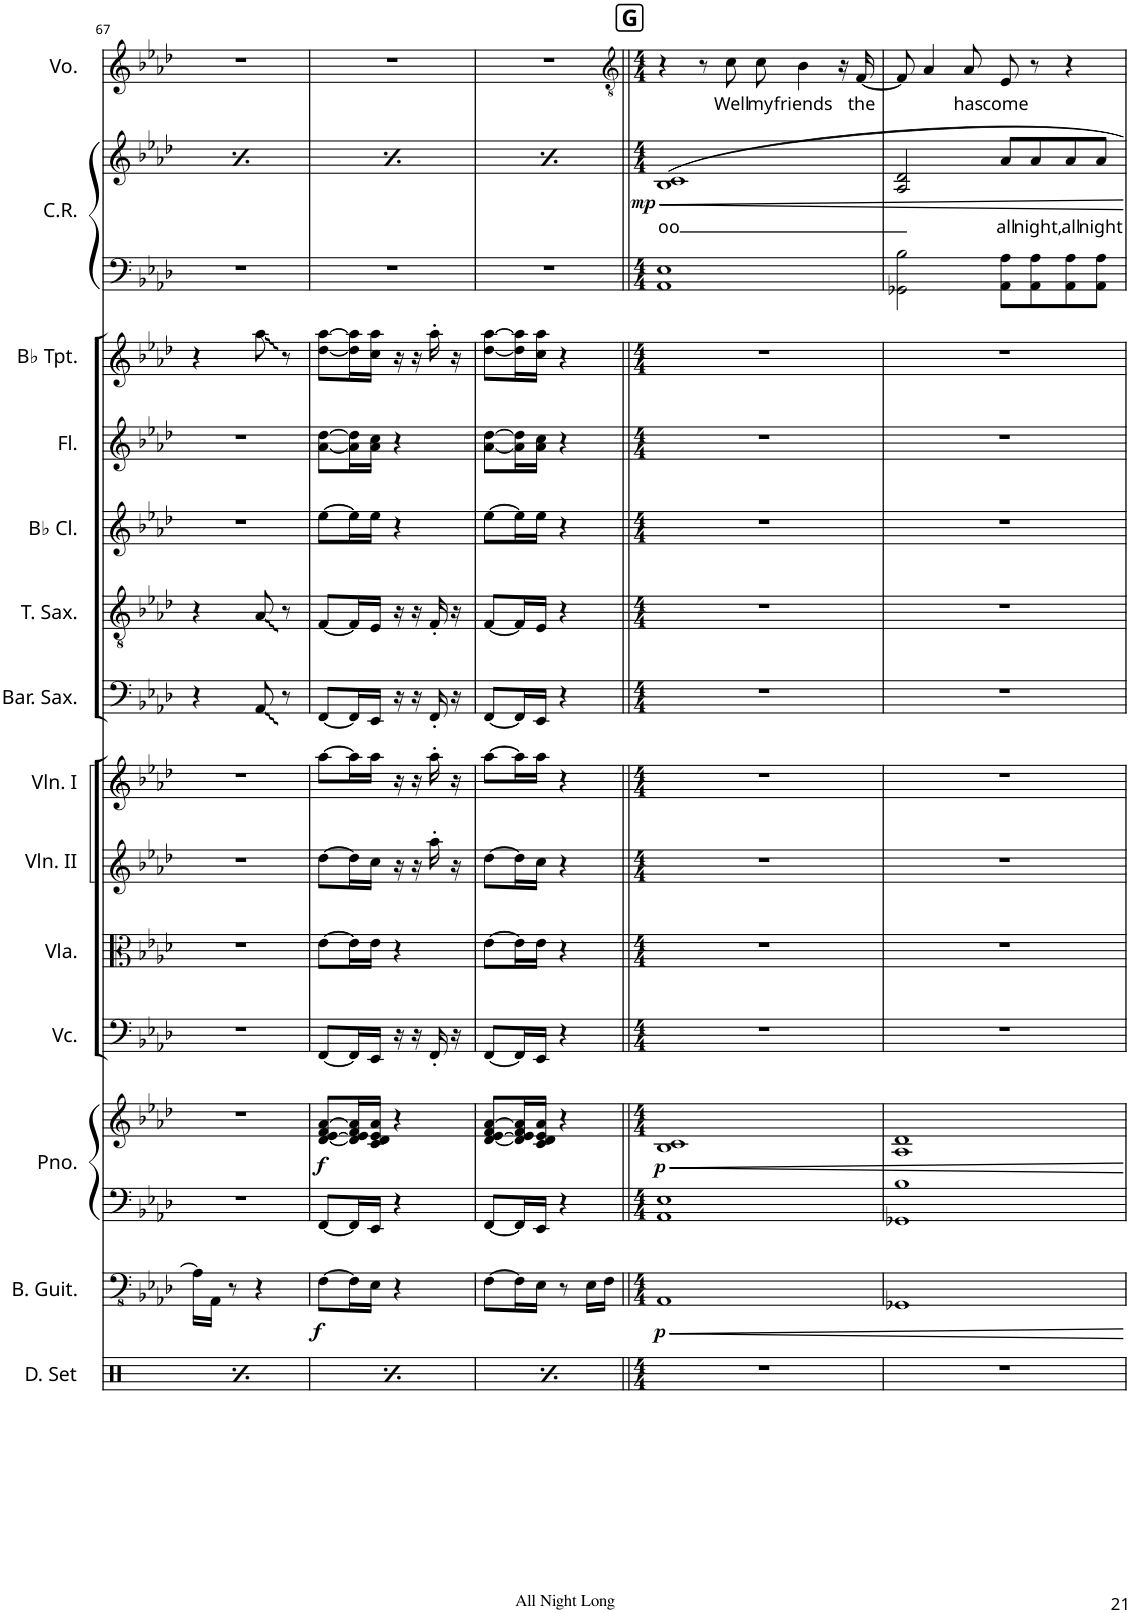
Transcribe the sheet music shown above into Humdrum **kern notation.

**kern	**kern	**dynam	**kern	**kern	**dynam	**kern	**kern	**kern	**kern	**kern	**kern	**kern	**kern	**kern	**kern	**kern	**text	**dynam	**kern	**text
*part14	*part13	*part13	*part12	*part12	*part12	*part11	*part10	*part9	*part8	*part7	*part6	*part5	*part4	*part3	*part2	*part2	*part2	*part2	*part1	*part1
*staff16	*staff15	*staff15	*staff14	*staff13	*staff13/14	*staff12	*staff11	*staff10	*staff9	*staff8	*staff7	*staff6	*staff5	*staff4	*staff3	*staff2	*staff2	*staff2/3	*staff1	*staff1
*I"Drumset	*I"Bass Guitar	*	*I"Piano	*	*	*I"Violoncello	*I"Viola	*I"Violin II	*I"Violin I	*I"Baritone Saxophone	*I"Tenor Saxophone	*I"Bb Clarinet	*I"Flute	*I"Bb Trumpet	*I"Choir Reduction	*	*	*	*I"Voice	*
*I'D. Set	*I'B. Guit.	*	*I'Pno.	*	*	*I'Vc.	*I'Vla.	*I'Vln. II	*I'Vln. I	*I'Bar. Sax.	*I'T. Sax.	*I'Bb Cl.	*I'Fl.	*I'Bb Tpt.	*I'C.R.	*	*	*	*I'Vo.	*
!!LO:PB:g=z
*clefX	*clefFv4	*	*clefF4	*clefG2	*	*clefF4	*clefC3	*clefG2	*clefG2	*clefF4	*clefGv2	*clefG2	*clefG2	*clefG2	*clefF4	*clefG2	*	*	*clefG2	*
*	*	*	*	*	*	*	*	*	*	*ITrd12c21	*ITrd8c14	*ITrd1c2	*	*ITrd1c2	*	*	*	*	*	*
*k[]	*k[b-e-a-d-]	*	*k[b-e-a-d-]	*k[b-e-a-d-]	*	*k[b-e-a-d-]	*k[b-e-a-d-]	*k[b-e-a-d-]	*k[b-e-a-d-]	*k[b-e-a-d-]	*k[b-e-a-d-]	*k[b-e-a-d-]	*k[b-e-a-d-]	*k[b-e-a-d-]	*k[b-e-a-d-]	*k[b-e-a-d-]	*	*	*k[b-e-a-d-]	*
*M2/4	*M2/4	*	*M2/4	*M2/4	*	*M2/4	*M2/4	*M2/4	*M2/4	*M2/4	*M2/4	*M2/4	*M2/4	*M2/4	*M2/4	*M2/4	*	*	*M2/4	*
=67	=67	=67	=67	=67	=67	=67	=67	=67	=67	=67	=67	=67	=67	=67	=67	=67	=67	=67	=67	=67
4Rf\	16AA-\LL]	.	2r	2r	.	2r	2r	2r	2r	4r	4r	2r	2r	4r	2r	4r	.	.	2r	.
.	16AAA-\JJ	.	.	.	.	.	.	.	.	.	.	.	.	.	.	.	.	.	.	.
.	8r	.	.	.	.	.	.	.	.	.	.	.	.	.	.	.	.	.	.	.
4r	4r	.	.	.	.	.	.	.	.	8AA-/	8A-/	.	.	8aa-\	.	4a-/	.	.	.	.
.	.	.	.	.	.	.	.	.	.	8r	8r	.	.	8r	.	.	.	.	.	.
=68	=68	=68	=68	=68	=68	=68	=68	=68	=68	=68	=68	=68	=68	=68	=68	=68	=68	=68	=68	=68
!	!	!LO:DY:b	!	!	!LO:DY:a=2	!	!	!	!	!	!	!	!	!	!	!	!	!	!	!
4Rf\	[8FF\L	f	[8FF/L	[8d-/ [8e-/ 8f/ [8a-/L	f	[8FF/L	[8e-\L	[8dd-\L	[8aa-\L	[8FF/L	[8F/L	[8ee-\L	[8a-\ [8dd-\L	[8dd-\ [8aa-\L	2r	4r	.	.	2r	.
.	16FF\L]	.	16FF/L]	16d-/] 16e-/] 16f/ 16a-/]L	.	16FF/L]	16e-\L]	16dd-\L]	16aa-\L]	16FF/L]	16F/L]	16ee-\L]	16a-\] 16dd-\]L	16dd-\] 16aa-\]L	.	.	.	.	.	.
.	16EE-\JJ	.	16EE-/JJ	16c/ 16d-/ 16e-/ 16a-/JJ	.	16EE-/JJ	16e-\JJ	16cc\JJ	16aa-\JJ	16EE-/JJ	16E-/JJ	16ee-\JJ	16a-\ 16cc\JJ	16cc\ 16aa-\JJ	.	.	.	.	.	.
4r	4r	.	4r	4r	.	16r	4r	16r	16r	16r	16r	4r	4r	16r	.	4a-/	.	.	.	.
.	.	.	.	.	.	16r	.	16r	16r	16r	16r	.	.	16r	.	.	.	.	.	.
.	.	.	.	.	.	16FF'/	.	16aa-'\	16aa-'\	16FF'/	16F'/	.	.	16aa-'\	.	.	.	.	.	.
.	.	.	.	.	.	16r	.	16r	16r	16r	16r	.	.	16r	.	.	.	.	.	.
=69	=69	=69	=69	=69	=69	=69	=69	=69	=69	=69	=69	=69	=69	=69	=69	=69	=69	=69	=69	=69
4Rf\	[8FF\L	.	[8FF/L	[8d-/ [8e-/ 8f/ [8a-/L	.	[8FF/L	[8e-\L	[8dd-\L	[8aa-\L	[8FF/L	[8F/L	[8ee-\L	[8a-\ [8dd-\L	[8dd-\ [8aa-\L	2r	4r	.	.	2r	.
.	16FF\L]	.	16FF/L]	16d-/] 16e-/] 16f/ 16a-/]L	.	16FF/L]	16e-\L]	16dd-\L]	16aa-\L]	16FF/L]	16F/L]	16ee-\L]	16a-\] 16dd-\]L	16dd-\] 16aa-\]L	.	.	.	.	.	.
.	16EE-\JJ	.	16EE-/JJ	16c/ 16d-/ 16e-/ 16a-/JJ	.	16EE-/JJ	16e-\JJ	16cc\JJ	16aa-\JJ	16EE-/JJ	16E-/JJ	16ee-\JJ	16a-\ 16cc\JJ	16cc\ 16aa-\JJ	.	.	.	.	.	.
4r	8r	.	4r	4r	.	4r	4r	4r	4r	4r	4r	4r	4r	4r	.	4a-/	.	.	.	.
.	16EE-\LL	.	.	.	.	.	.	.	.	.	.	.	.	.	.	.	.	.	.	.
.	16FF\JJ	.	.	.	.	.	.	.	.	.	.	.	.	.	.	.	.	.	.	.
!!LO:REH:place=s1:a:B:cj:fs=14:t=G
=70||	=70||	=70||	=70||	=70||	=70||	=70||	=70||	=70||	=70||	=70||	=70||	=70||	=70||	=70||	=70||	=70||	=70||	=70||	=70||	=70||
*	*	*	*	*	*	*	*	*	*	*	*	*	*	*	*	*	*	*	*clefGv2	*
*M4/4	*M4/4	*	*M4/4	*M4/4	*	*M4/4	*M4/4	*M4/4	*M4/4	*M4/4	*M4/4	*M4/4	*M4/4	*M4/4	*M4/4	*M4/4	*	*	*M4/4	*
!	!	!LO:DY:b	!	!	!LO:DY:b	!	!	!	!	!	!	!	!	!	!	!	!LO:LY:b	!LO:DY:b	!	!
1r	1AAA-	p	1AA- 1E-	1B- 1c	p	1r	1r	1r	1r	1r	1r	1r	1r	1r	1AA- 1E-	1B- 1c	oo	mp	4r	.
.	.	.	.	.	.	.	.	.	.	.	.	.	.	.	.	.	.	.	8r	.
!	!	!	!	!	!	!	!	!	!	!	!	!	!	!	!	!	!	!	!	!LO:LY:b
.	.	.	.	.	.	.	.	.	.	.	.	.	.	.	.	.	.	.	8c\	Well
!	!	!	!	!	!	!	!	!	!	!	!	!	!	!	!	!	!	!	!	!LO:LY:b
.	.	.	.	.	.	.	.	.	.	.	.	.	.	.	.	.	.	.	8c\	my
!	!	!	!	!	!	!	!	!	!	!	!	!	!	!	!	!	!	!	!	!LO:LY:b
.	.	.	.	.	.	.	.	.	.	.	.	.	.	.	.	.	.	.	4B-\	friends
.	.	.	.	.	.	.	.	.	.	.	.	.	.	.	.	.	.	.	16r	.
!	!	!	!	!	!	!	!	!	!	!	!	!	!	!	!	!	!	!	!	!LO:LY:b
.	.	.	.	.	.	.	.	.	.	.	.	.	.	.	.	.	.	.	[16F/	the
=71	=71	=71	=71	=71	=71	=71	=71	=71	=71	=71	=71	=71	=71	=71	=71	=71	=71	=71	=71	=71
1r	1GGG-X	.	1GG-X 1B-	1A- 1d-	.	1r	1r	1r	1r	1r	1r	1r	1r	1r	2GG-X\ 2B-\	2A-/ 2d-/	.	.	8F/]	.
.	.	.	.	.	.	.	.	.	.	.	.	.	.	.	.	.	.	.	4A-/	.
!	!	!	!	!	!	!	!	!	!	!	!	!	!	!	!	!	!	!	!	!LO:LY:b
.	.	.	.	.	.	.	.	.	.	.	.	.	.	.	.	.	.	.	8A-/	has
!	!	!	!	!	!	!	!	!	!	!	!	!	!	!	!	!	!LO:LY:b	!	!	!LO:LY:b
.	.	.	.	.	.	.	.	.	.	.	.	.	.	.	8AA-\ 8A-\L	8a-/L	all	.	8E-/	come
!	!	!	!	!	!	!	!	!	!	!	!	!	!	!	!	!	!LO:LY:b	!	!	!
.	.	.	.	.	.	.	.	.	.	.	.	.	.	.	8AA-\ 8A-\	8a-/	night,	.	8r	.
!	!	!	!	!	!	!	!	!	!	!	!	!	!	!	!	!	!LO:LY:b	!	!	!
.	.	.	.	.	.	.	.	.	.	.	.	.	.	.	8AA-\ 8A-\	8a-/	all	.	4r	.
!	!	!	!	!	!	!	!	!	!	!	!	!	!	!	!	!	!LO:LY:b	!	!	!
.	.	.	.	.	.	.	.	.	.	.	.	.	.	.	8AA-\ 8A-\J	8a-/J	night	.	.	.
=	=	=	=	=	=	=	=	=	=	=	=	=	=	=	=	=	=	=	=	=
*-	*-	*-	*-	*-	*-	*-	*-	*-	*-	*-	*-	*-	*-	*-	*-	*-	*-	*-	*-	*-
